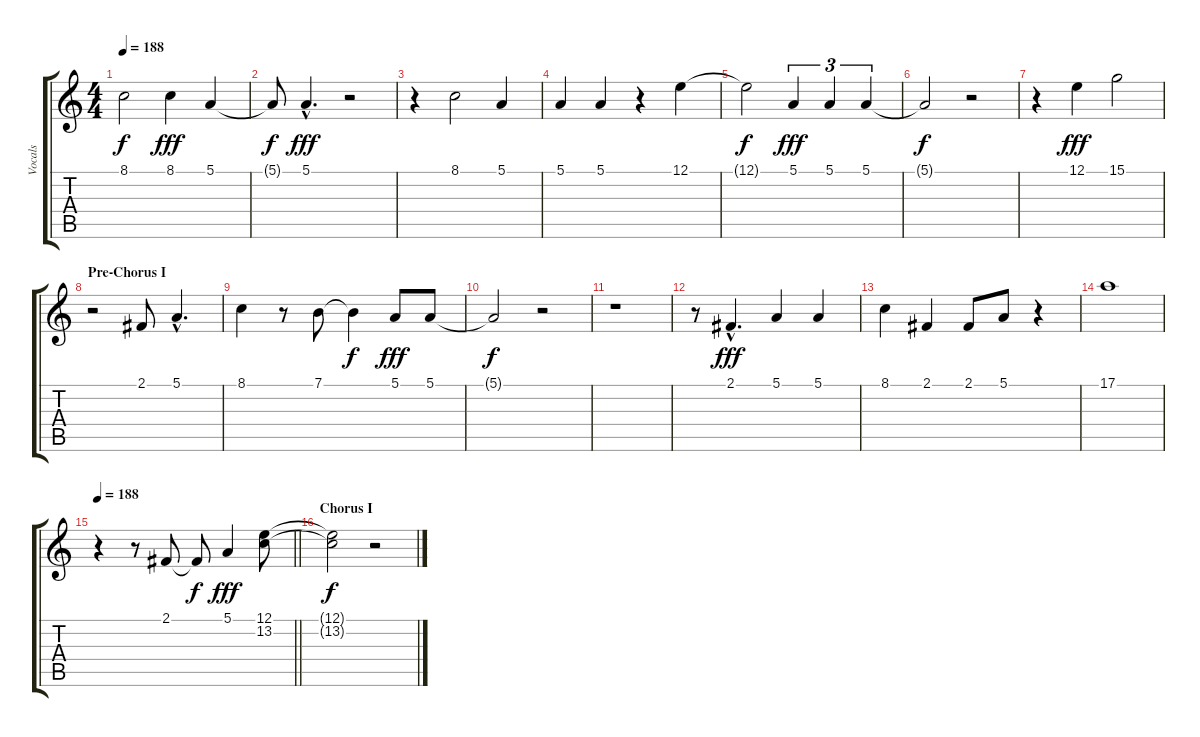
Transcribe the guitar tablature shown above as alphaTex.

\track ("Vocals" "Vocals") {instrument lead6voice}
\staff {score tabs}
\tuning (E4 B3 G3 D3 A2 E2) {hide}
\ts (4 4)
\tempo 188
\clef g2
\ks c
8.1{t}.2{dy f} 8.1.4{dy fff} 5.1.4 |
5.1{t}.8{dy f} 5.1{hac}.4{d dy fff} r.2 |
r.4 8.1.2 5.1.4 |
5.1.4 5.1.4 r.4 12.1.4 |
12.1{t}.2{dy f} 5.1.4{tu (3 2) dy fff} 5.1.4{tu (3 2)} 5.1.4{tu (3 2)} |
5.1{t}.2{dy f} r.2 |
r.4 12.1.4{dy fff} 15.1.2 |
\section ("" "Pre-Chorus I")
r.2 2.1.8 5.1{hac}.4{d} |
8.1.4 r.8 7.1.8 7.1{t}.4{dy f} 5.1.8{dy fff} 5.1.8 |
5.1{t}.2{dy f} r.2 |
r.1 |
r.8 2.1{hac}.4{d dy fff} 5.1.4 5.1.4 |
8.1.4 2.1.4 2.1.8 5.1.8 r.4 |
17.1.1 |
\tempo 188
\barLineRight lightlight
r.4 r.8 2.1.8 2.1{t}.8{dy f} 5.1.4{dy fff} (12.1 13.2).8 |
\section ("" "Chorus I")
(12.1{t} 13.2{t}).2{dy f} r.2
